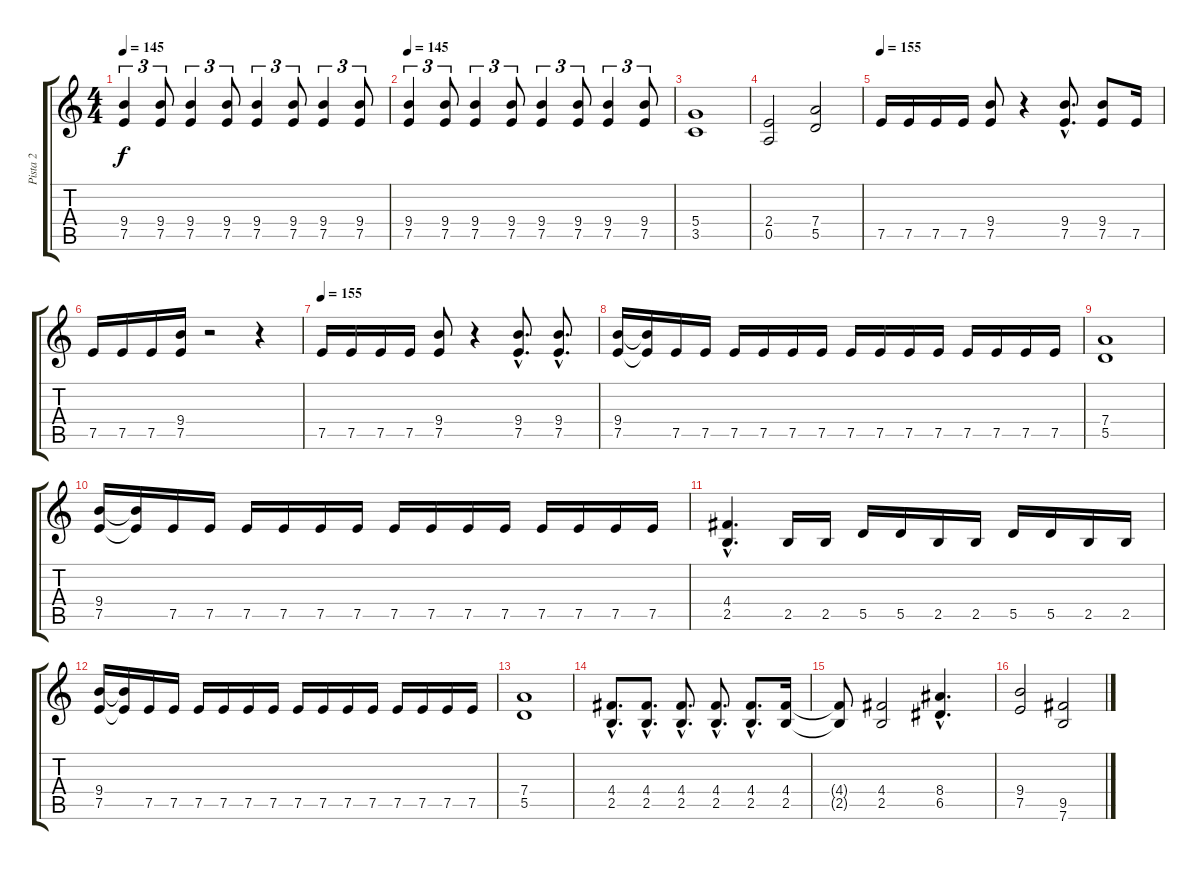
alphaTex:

\track ("Pista 2" "Pista 2") {instrument distortionguitar}
\staff {score tabs}
\tuning (E4 B3 G3 D3 A2 E2) {hide}
\ts (4 4)
\tempo 145
\clef g2
\ks c
(9.4 7.5).4{tu (3 2) dy f} (9.4 7.5).8{tu (3 2)} (9.4 7.5).4{tu (3 2)} (9.4 7.5).8{tu (3 2)} (9.4 7.5).4{tu (3 2)} (9.4 7.5).8{tu (3 2)} (9.4 7.5).4{tu (3 2)} (9.4 7.5).8{tu (3 2)} |
\tempo 145
(9.4 7.5).4{tu (3 2)} (9.4 7.5).8{tu (3 2)} (9.4 7.5).4{tu (3 2)} (9.4 7.5).8{tu (3 2)} (9.4 7.5).4{tu (3 2)} (9.4 7.5).8{tu (3 2)} (9.4 7.5).4{tu (3 2)} (9.4 7.5).8{tu (3 2)} |
(5.4 3.5).1 |
(2.4 0.5).2 (7.4 5.5).2 |
\tempo 155
7.5.16 7.5.16 7.5.16 7.5.16 (9.4 7.5).8 r.4 (9.4{hac} 7.5{hac}).8{d} (9.4 7.5).8 7.5.16 |
7.5.16 7.5.16 7.5.16 (9.4 7.5).16 r.2 r.4 |
\tempo 155
7.5.16 7.5.16 7.5.16 7.5.16 (9.4 7.5).8 r.4 (9.4{hac} 7.5{hac}).8{d} (9.4{hac} 7.5{hac}).8{d} |
(9.4 7.5).16 (9.4{t} 7.5{t}).16 7.5.16 7.5.16 7.5.16 7.5.16 7.5.16 7.5.16 7.5.16 7.5.16 7.5.16 7.5.16 7.5.16 7.5.16 7.5.16 7.5.16 |
(7.4 5.5).1 |
(9.4 7.5).16 (9.4{t} 7.5{t}).16 7.5.16 7.5.16 7.5.16 7.5.16 7.5.16 7.5.16 7.5.16 7.5.16 7.5.16 7.5.16 7.5.16 7.5.16 7.5.16 7.5.16 |
(4.4{hac} 2.5{hac}).4{d} 2.5.16 2.5.16 5.5.16 5.5.16 2.5.16 2.5.16 5.5.16 5.5.16 2.5.16 2.5.16 |
(9.4 7.5).16 (9.4{t} 7.5{t}).16 7.5.16 7.5.16 7.5.16 7.5.16 7.5.16 7.5.16 7.5.16 7.5.16 7.5.16 7.5.16 7.5.16 7.5.16 7.5.16 7.5.16 |
(7.4 5.5).1 |
(4.4{hac} 2.5{hac}).8{d} (4.4{hac} 2.5{hac}).8{d} (4.4{hac} 2.5{hac}).8{d} (4.4{hac} 2.5{hac}).8{d} (4.4{hac} 2.5{hac}).8{d} (4.4 2.5).16 |
(4.4{t} 2.5{t}).8 (4.4 2.5).2 (8.4{hac} 6.5{hac}).4{d} |
(9.4 7.5).2 (9.5 7.6).2
